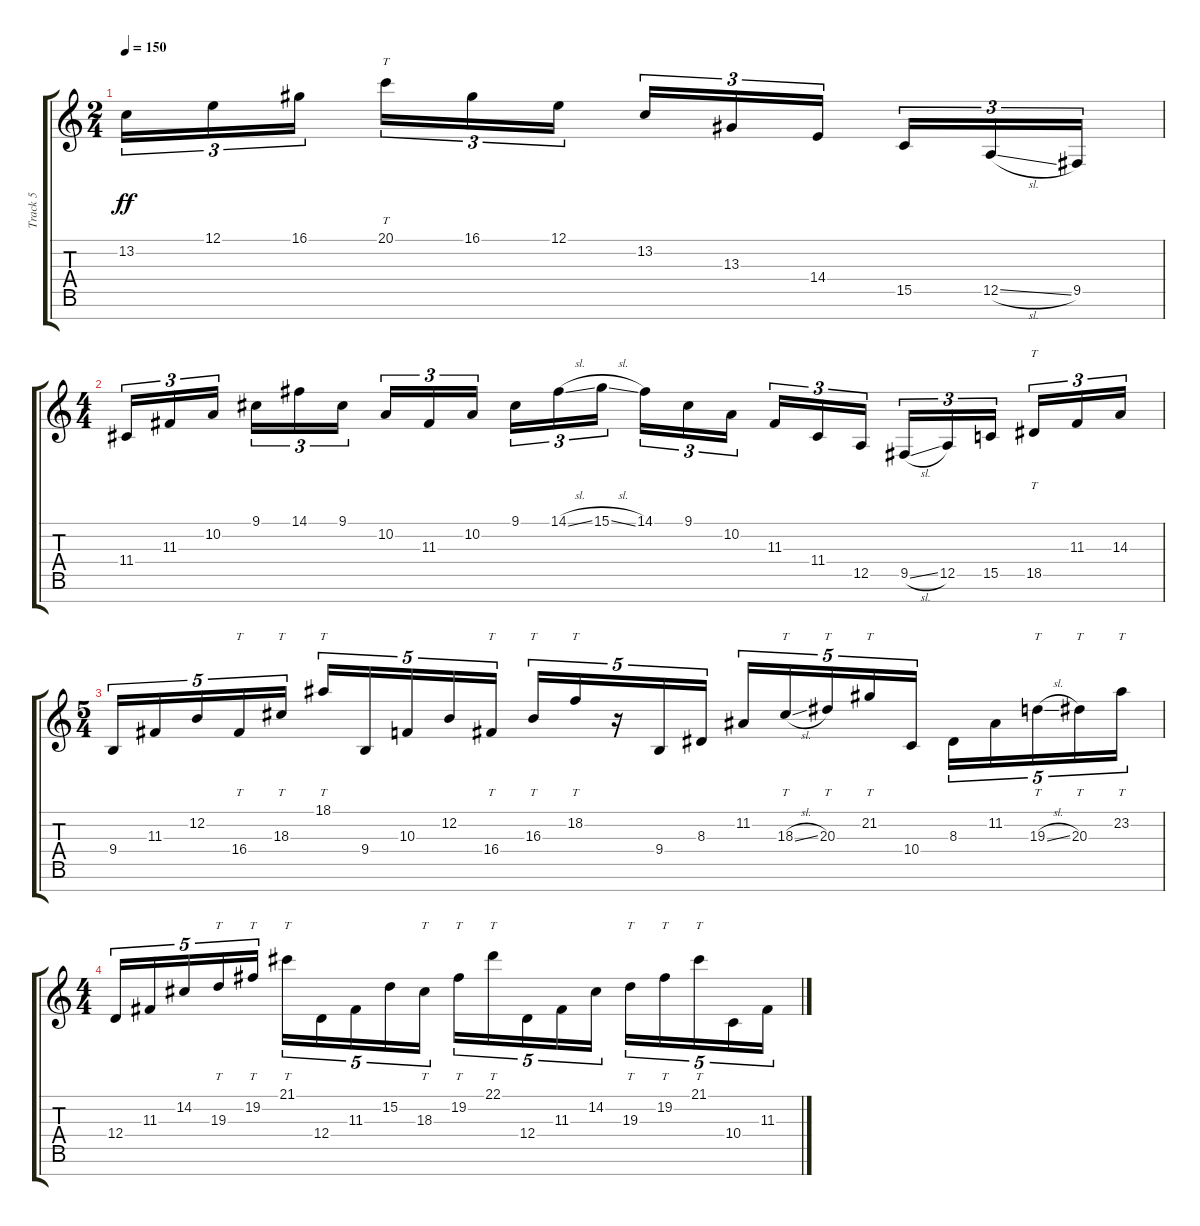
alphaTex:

\track ("Track 5" "Track 5") {instrument acousticgrandpiano}
\staff {score tabs}
\tuning (E4 B3 G3 D3 A2 E2 B1) {hide}
\ts (2 4)
\tempo 150
\clef g2
\ks c
13.2.16{tu (3 2) dy ff} 12.1.16{tu (3 2)} 16.1.16{tu (3 2) beam splitsecondary} 20.1.16{tt tu (3 2)} 16.1.16{tu (3 2)} 12.1.16{tu (3 2)} 13.2.16{tu (3 2)} 13.3.16{tu (3 2)} 14.4.16{tu (3 2) beam splitsecondary} 15.5.16{tu (3 2)} 12.5{sl}.16{tu (3 2)} 9.5.16{tu (3 2)} |
\ts (4 4)
11.4.16{tu (3 2)} 11.3.16{tu (3 2)} 10.2.16{tu (3 2) beam splitsecondary} 9.1.16{tu (3 2)} 14.1.16{tu (3 2)} 9.1.16{tu (3 2)} 10.2.16{tu (3 2)} 11.3.16{tu (3 2)} 10.2.16{tu (3 2) beam splitsecondary} 9.1.16{tu (3 2)} 14.1{sl}.16{tu (3 2)} 15.1{sl}.16{tu (3 2)} 14.1.16{tu (3 2)} 9.1.16{tu (3 2)} 10.2.16{tu (3 2) beam splitsecondary} 11.3.16{tu (3 2)} 11.4.16{tu (3 2)} 12.5.16{tu (3 2)} 9.5{sl}.16{tu (3 2)} 12.5.16{tu (3 2)} 15.5.16{tu (3 2) beam splitsecondary} 18.5.16{tt tu (3 2)} 11.3.16{tu (3 2)} 14.3.16{tu (3 2)} |
\ts (5 4)
9.4.16{tu (5 4)} 11.3.16{tu (5 4)} 12.2.16{tu (5 4)} 16.4.16{tt tu (5 4)} 18.3.16{tt tu (5 4)} 18.1.16{tt tu (5 4)} 9.4.16{tu (5 4)} 10.3.16{tu (5 4)} 12.2.16{tu (5 4)} 16.4.16{tt tu (5 4)} 16.3.16{tt tu (5 4)} 18.2.16{tt tu (5 4)} r.16{tu (5 4)} 9.4.16{tu (5 4)} 8.3.16{tu (5 4)} 11.2.16{tu (5 4)} 18.3{sl}.16{tt tu (5 4)} 20.3.16{tt tu (5 4)} 21.2.16{tt tu (5 4)} 10.4.16{tu (5 4)} 8.3.16{tu (5 4)} 11.2.16{tu (5 4)} 19.3{sl}.16{tt tu (5 4)} 20.3.16{tt tu (5 4)} 23.2.16{tt tu (5 4)} |
\ts (4 4)
12.4.16{tu (5 4)} 11.3.16{tu (5 4)} 14.2.16{tu (5 4)} 19.3.16{tt tu (5 4)} 19.2.16{tt tu (5 4)} 21.1.16{tt tu (5 4)} 12.4.16{tu (5 4)} 11.3.16{tu (5 4)} 15.2.16{tu (5 4)} 18.3.16{tt tu (5 4)} 19.2.16{tt tu (5 4)} 22.1.16{tt tu (5 4)} 12.4.16{tu (5 4)} 11.3.16{tu (5 4)} 14.2.16{tu (5 4)} 19.3.16{tt tu (5 4)} 19.2.16{tt tu (5 4)} 21.1.16{tt tu (5 4)} 10.4.16{tu (5 4)} 11.3.16{tu (5 4)}
